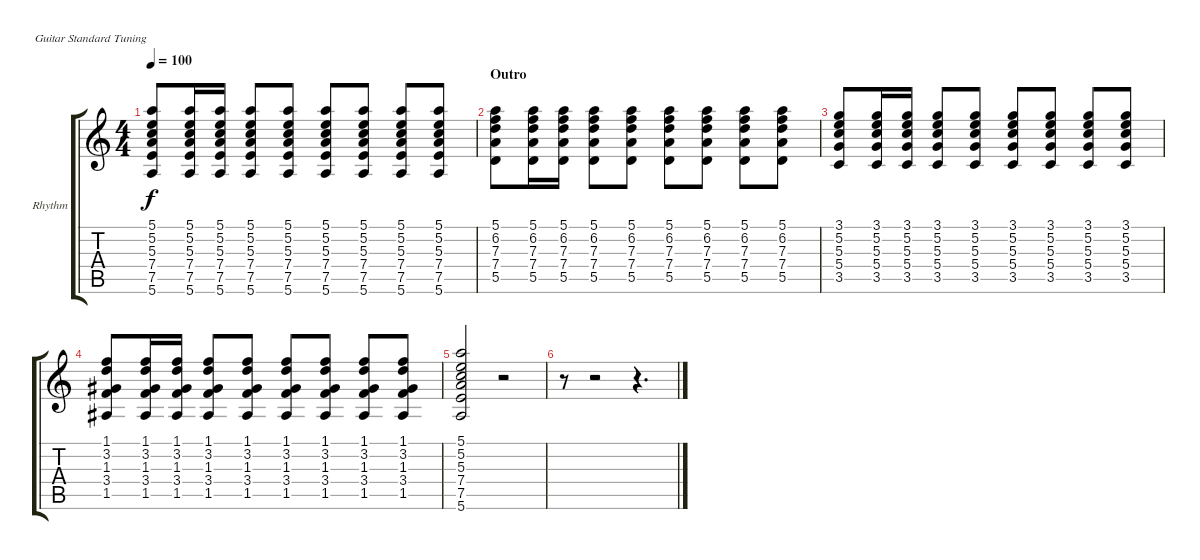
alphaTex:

\bracketExtendMode groupsimilarinstruments
\firstSystemTrackNameOrientation horizontal
\otherSystemsTrackNameOrientation horizontal
\track ("Rhythm Guitar" "Rhythm") {instrument acousticguitarnylon}
\staff {score tabs}
\tuning (E4 B3 G3 D3 A2 E2)
\ts (4 4)
\tempo 100
\clef g2
\ks c
(5.1 5.2 5.3 7.4 7.5 5.6).8{dy f} (5.1 5.2 5.3 7.4 7.5 5.6).16 (5.1 5.2 5.3 7.4 7.5 5.6).16 (5.1 5.2 5.3 7.4 7.5 5.6).8 (5.1 5.2 5.3 7.4 7.5 5.6).8 (5.1 5.2 5.3 7.4 7.5 5.6).8 (5.1 5.2 5.3 7.4 7.5 5.6).8 (5.1 5.2 5.3 7.4 7.5 5.6).8 (5.1 5.2 5.3 7.4 7.5 5.6).8 |
\section ("" "Outro")
(5.1 6.2 7.3 7.4 5.5).8 (5.1 6.2 7.3 7.4 5.5).16 (5.1 6.2 7.3 7.4 5.5).16 (5.1 6.2 7.3 7.4 5.5).8 (5.1 6.2 7.3 7.4 5.5).8 (5.1 6.2 7.3 7.4 5.5).8 (5.1 6.2 7.3 7.4 5.5).8 (5.1 6.2 7.3 7.4 5.5).8 (5.1 6.2 7.3 7.4 5.5).8 |
(3.1 5.2 5.3 5.4 3.5).8 (3.1 5.2 5.3 5.4 3.5).16 (3.1 5.2 5.3 5.4 3.5).16 (3.1 5.2 5.3 5.4 3.5).8 (3.1 5.2 5.3 5.4 3.5).8 (3.1 5.2 5.3 5.4 3.5).8 (3.1 5.2 5.3 5.4 3.5).8 (3.1 5.2 5.3 5.4 3.5).8 (3.1 5.2 5.3 5.4 3.5).8 |
(1.1 3.2 1.3 3.4 1.5).8 (1.1 3.2 1.3 3.4 1.5).16 (1.1 3.2 1.3 3.4 1.5).16 (1.1 3.2 1.3 3.4 1.5).8 (1.1 3.2 1.3 3.4 1.5).8 (1.1 3.2 1.3 3.4 1.5).8 (1.1 3.2 1.3 3.4 1.5).8 (1.1 3.2 1.3 3.4 1.5).8 (1.1 3.2 1.3 3.4 1.5).8 |
(5.1 5.2 5.3 7.4 7.5 5.6).2 r.2 |
r.8 r.2 r.4{d}
